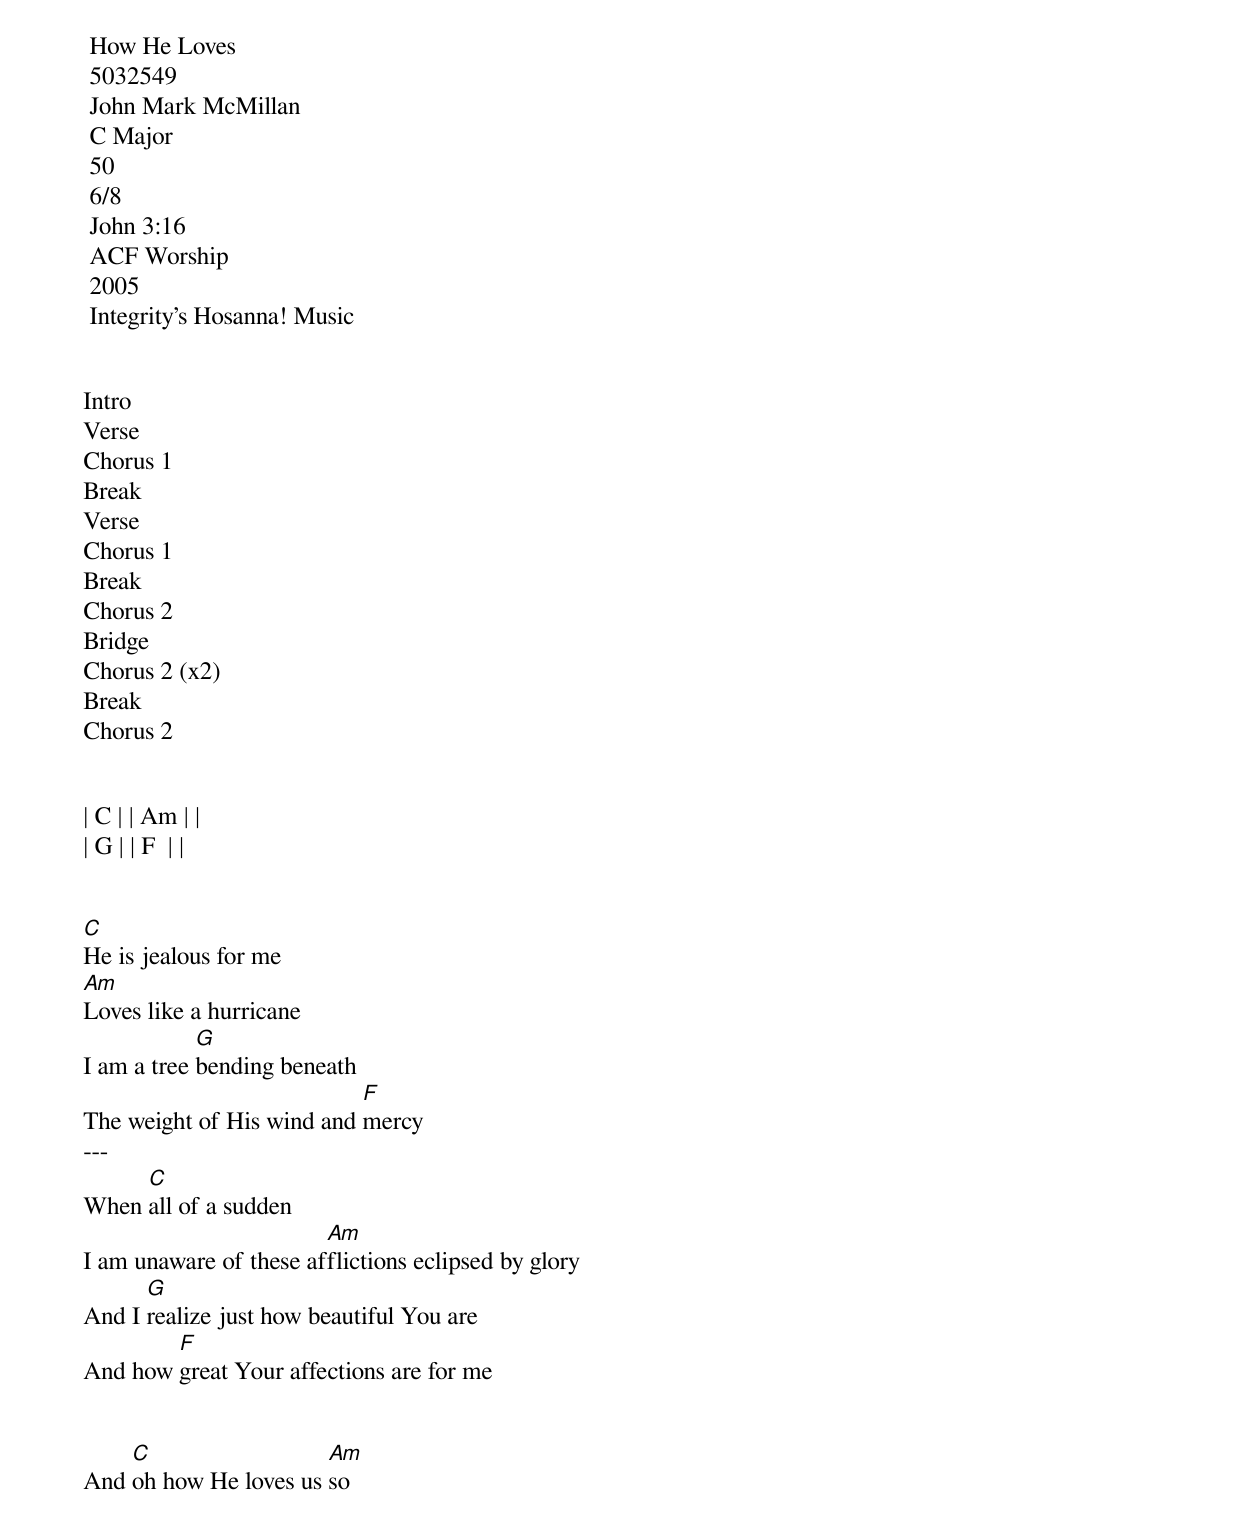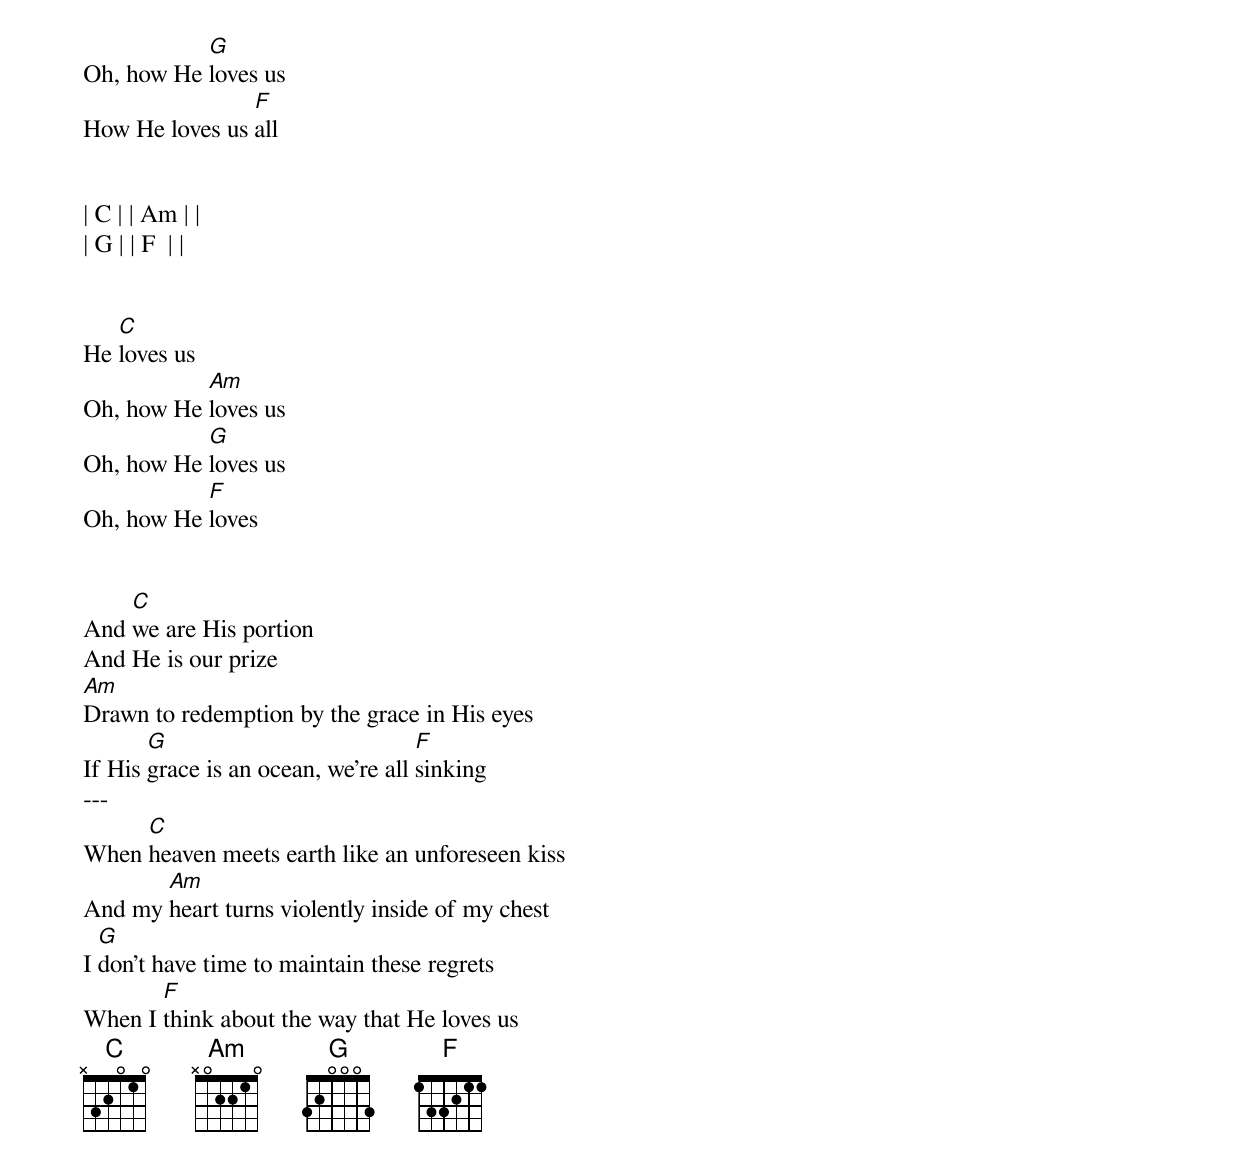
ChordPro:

<song> How He Loves
<ccli> 5032549
<composer> John Mark McMillan
<key> C Major
<bpm> 50
<signature> 6/8
<verse> John 3:16
<arranger> ACF Worship
<year> 2005
<publisher> Integrity's Hosanna! Music

<order>
Intro
Verse
Chorus 1
Break
Verse
Chorus 1
Break
Chorus 2
Bridge
Chorus 2 (x2)
Break
Chorus 2

<Intro>
| C | | Am | |
| G | | F  | |

<Verse>
[C]He is jealous for me
[Am]Loves like a hurricane
I am a tree [G]bending beneath
The weight of His wind and [F]mercy
---
When [C]all of a sudden
I am unaware of these af[Am]flictions eclipsed by glory
And I [G]realize just how beautiful You are
And how [F]great Your affections are for me

<Chorus 1>
And [C]oh how He loves us [Am]so
Oh, how He [G]loves us
How He loves us [F]all

<Break>
| C | | Am | |
| G | | F  | |

<Chorus 2>
He [C]loves us
Oh, how He [Am]loves us
Oh, how He [G]loves us
Oh, how He [F]loves

<Bridge>
And [C]we are His portion
And He is our prize
[Am]Drawn to redemption by the grace in His eyes
If His [G]grace is an ocean, we're all [F]sinking
---
When [C]heaven meets earth like an unforeseen kiss
And my [Am]heart turns violently inside of my chest
I [G]don't have time to maintain these regrets
When I [F]think about the way that He loves us
